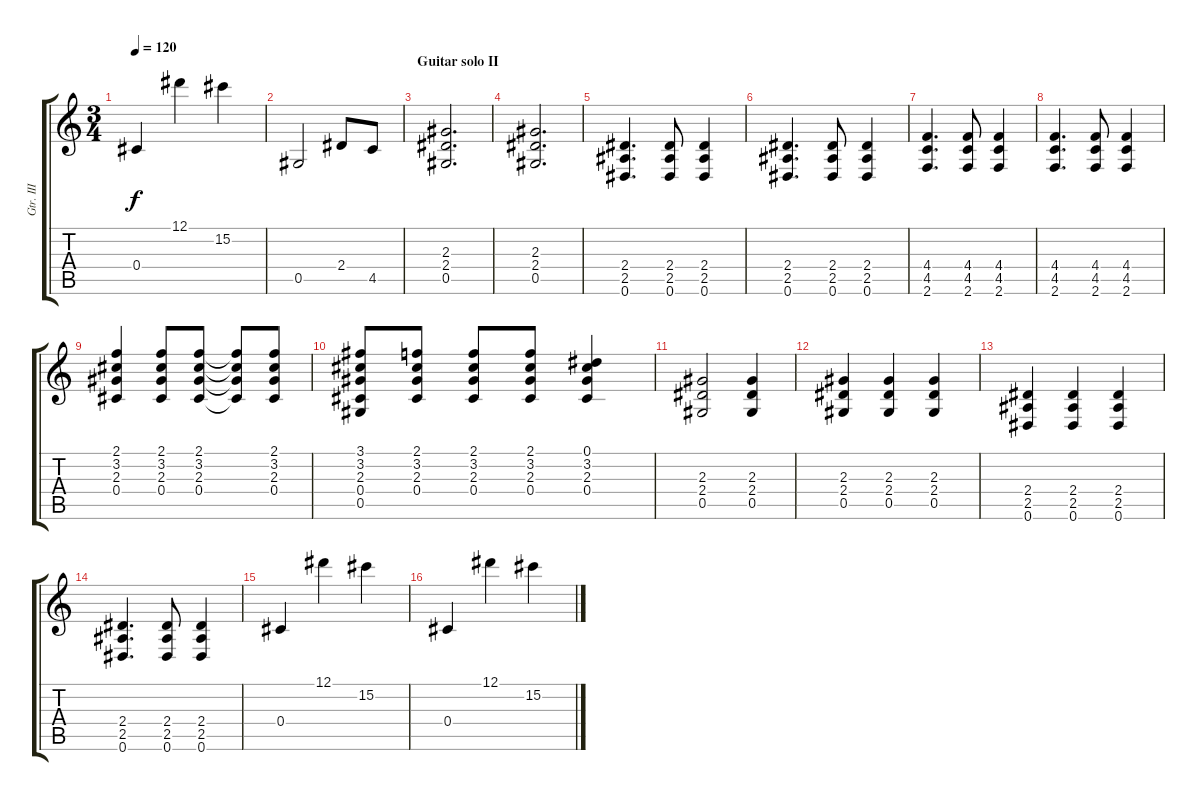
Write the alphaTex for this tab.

\track ("Gtr. III" "Gtr. III") {instrument acousticguitarsteel}
\staff {score tabs}
\tuning (Eb4 Bb3 Gb3 Db3 Ab2 Eb2) {hide}
\ts (3 4)
\tempo 120
\clef g2
\ks c
0.4.4{dy f} 12.1.4 15.2.4 |
0.5.2 2.4.8 4.5.8 |
\section ("" "Guitar solo II")
(2.3 2.4 0.5).2{d} |
(2.3 2.4 0.5).2{d} |
(2.4 2.5 0.6).4{d} (2.4 2.5 0.6).8 (2.4 2.5 0.6).4 |
(2.4 2.5 0.6).4{d} (2.4 2.5 0.6).8 (2.4 2.5 0.6).4 |
(4.4 4.5 2.6).4{d} (4.4 4.5 2.6).8 (4.4 4.5 2.6).4 |
(4.4 4.5 2.6).4{d} (4.4 4.5 2.6).8 (4.4 4.5 2.6).4 |
(2.1 3.2 2.3 0.4).4 (2.1 3.2 2.3 0.4).8 (2.1 3.2 2.3 0.4).8 (2.1{t} 3.2{t} 2.3{t} 0.4{t}).8 (2.1 3.2 2.3 0.4).8 |
(3.1 3.2 2.3 0.4 0.5).8 (2.1 3.2 2.3 0.4).8 (2.1 3.2 2.3 0.4).8 (2.1 3.2 2.3 0.4).8 (0.1 3.2 2.3 0.4).4 |
(2.3 2.4 0.5).2 (2.3 2.4 0.5).4 |
(2.3 2.4 0.5).4 (2.3 2.4 0.5).4 (2.3 2.4 0.5).4 |
(2.4 2.5 0.6).4 (2.4 2.5 0.6).4 (2.4 2.5 0.6).4 |
(2.4 2.5 0.6).4{d} (2.4 2.5 0.6).8 (2.4 2.5 0.6).4 |
0.4.4 12.1.4 15.2.4 |
0.4.4 12.1.4 15.2.4
